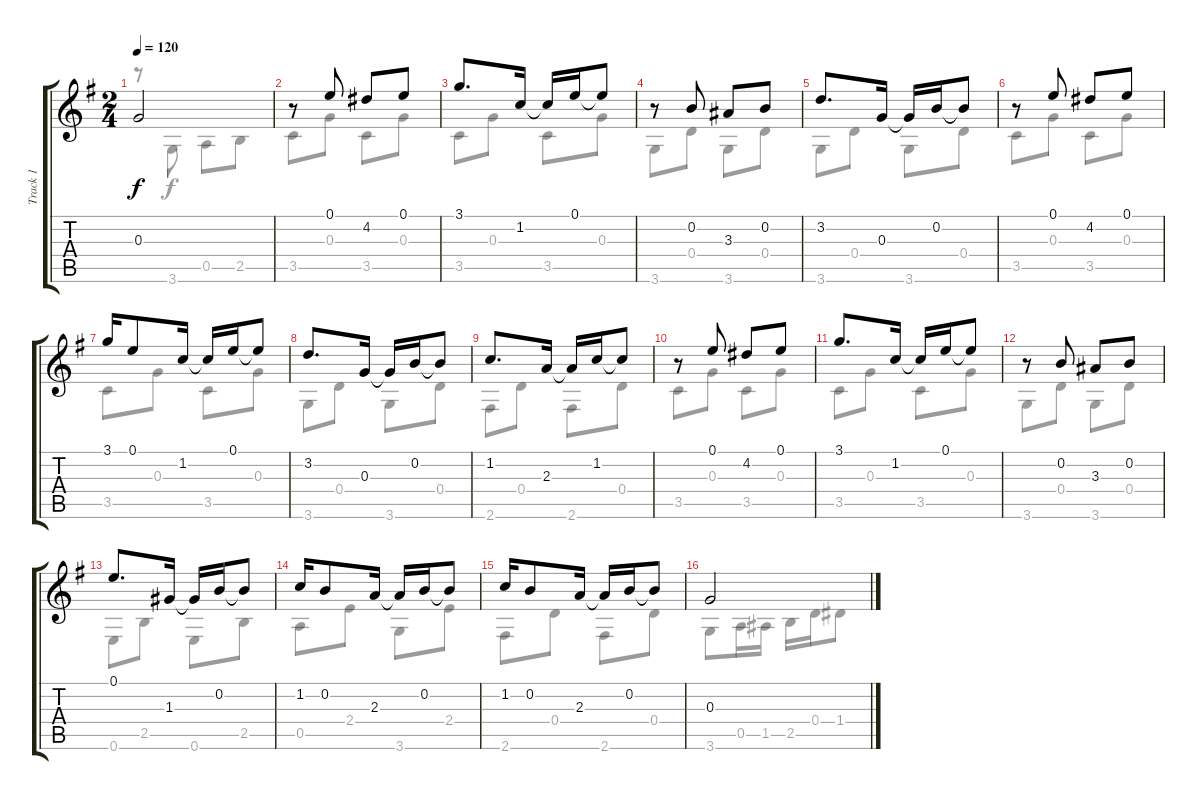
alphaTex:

\track ("Track 1" "Track 1") {instrument acousticguitarsteel}
\staff {score tabs}
\tuning (E4 B3 G3 D3 A2 E2) {hide}
\voice
\ts (2 4)
\tempo 120
\clef g2
\ks g
0.3.2{dy f} |
r.8 0.1.8 4.2.8 0.1.8 |
3.1.8{d} 1.2.16 1.2{t}.16 0.1.16 0.1{t}.8 |
r.8 0.2.8 3.3.8 0.2.8 |
3.2.8{d} 0.3.16 0.3{t}.16 0.2.16 0.2{t}.8 |
r.8 0.1.8 4.2.8 0.1.8 |
3.1.16 0.1.8 1.2.16 1.2{t}.16 0.1.16 0.1{t}.8 |
3.2.8{d} 0.3.16 0.3{t}.16 0.2.16 0.2{t}.8 |
1.2.8{d} 2.3.16 2.3{t}.16 1.2.16 1.2{t}.8 |
r.8 0.1.8 4.2.8 0.1.8 |
3.1.8{d} 1.2.16 1.2{t}.16 0.1.16 0.1{t}.8 |
r.8 0.2.8 3.3.8 0.2.8 |
0.1.8{d} 1.3.16 1.3{t}.16 0.2.16 0.2{t}.8 |
1.2.16 0.2.8 2.3.16 2.3{t}.16 0.2.16 0.2{t}.8 |
1.2.16 0.2.8 2.3.16 2.3{t}.16 0.2.16 0.2{t}.8 |
0.3.2
\voice
\clef g2
\ottava regular
\simile none
\ks g
r.8{dy f} 3.6.8 0.5.8 2.5.8 |
3.5.8 0.3.8 3.5.8 0.3.8 |
3.5.8 0.3.8 3.5.8 0.3.8 |
3.6.8 0.4.8 3.6.8 0.4.8 |
3.6.8 0.4.8 3.6.8 0.4.8 |
3.5.8 0.3.8 3.5.8 0.3.8 |
3.5.8 0.3.8 3.5.8 0.3.8 |
3.6.8 0.4.8 3.6.8 0.4.8 |
2.6.8 0.4.8 2.6.8 0.4.8 |
3.5.8 0.3.8 3.5.8 0.3.8 |
3.5.8 0.3.8 3.5.8 0.3.8 |
3.6.8 0.4.8 3.6.8 0.4.8 |
0.6.8 2.5.8 0.6.8 2.5.8 |
0.5.8 2.4.8 3.6.8 2.4.8 |
2.6.8 0.4.8 2.6.8 0.4.8 |
3.6.8 0.5.16 1.5.16 2.5.16 0.4.16 1.4.8
